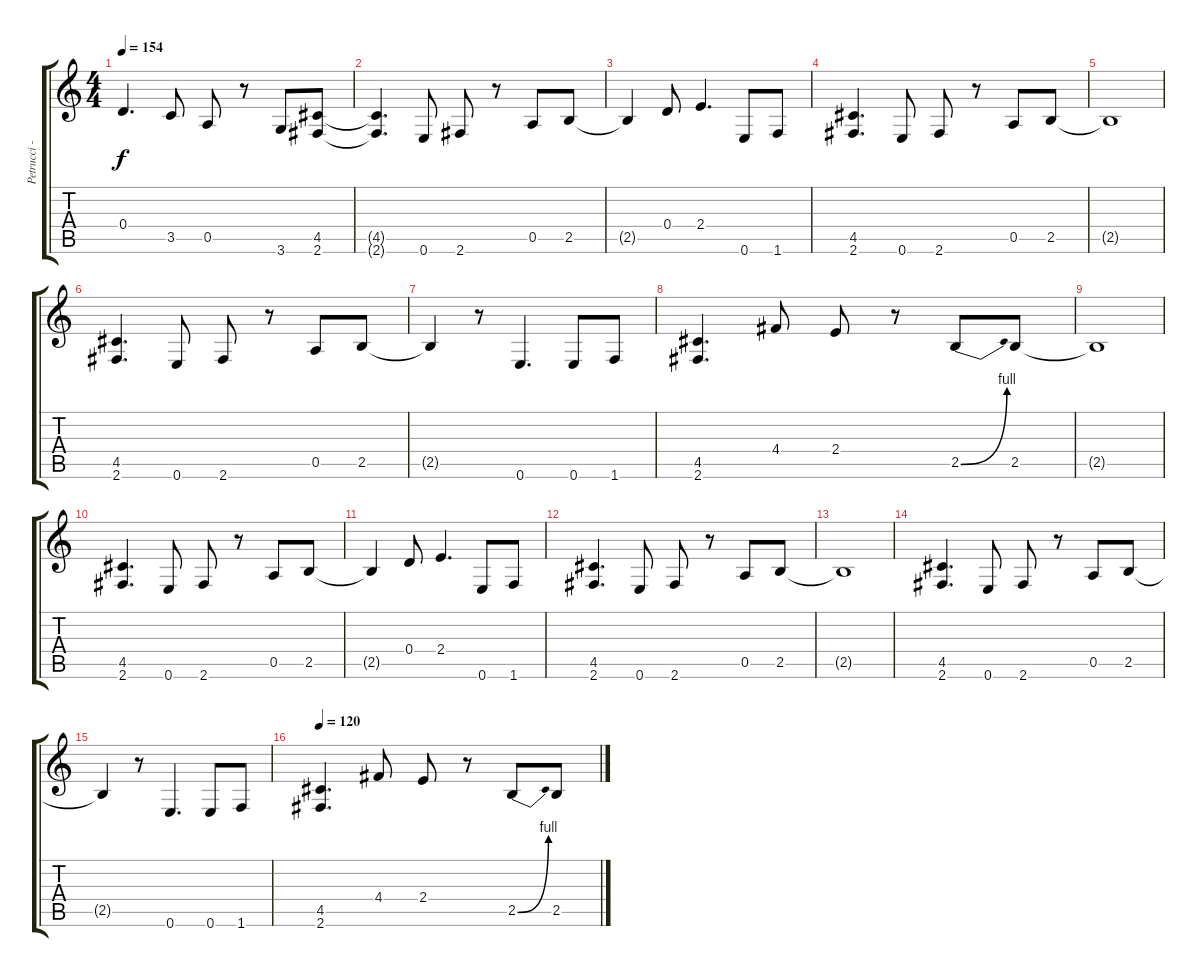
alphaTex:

\track ("Petrucci - Overdriven Guitar" "Petrucci -") {instrument distortionguitar}
\staff {score tabs}
\tuning (E4 B3 G3 D3 A2 E2) {hide}
\ts (4 4)
\tempo 154
\clef g2
\ks c
0.4{t}.4{d dy f} 3.5.8 0.5.8 r.8 3.6.8 (4.5 2.6).8 |
(4.5{t} 2.6{t}).4{d} 0.6.8 2.6.8 r.8 0.5.8 2.5.8 |
2.5{t}.4 0.4.8 2.4.4{d} 0.6.8 1.6.8 |
(4.5 2.6).4{d} 0.6.8 2.6.8 r.8 0.5.8 2.5.8 |
2.5{t}.1 |
(4.5 2.6).4{d} 0.6.8 2.6.8 r.8 0.5.8 2.5.8 |
2.5{t}.4 r.8 0.6.4{d} 0.6.8 1.6.8 |
(4.5 2.6).4{d} 4.4.8 2.4.8 r.8 2.5{be (bend 0 0 60 4)}.8 2.5.8 |
2.5{t}.1 |
(4.5 2.6).4{d} 0.6.8 2.6.8 r.8 0.5.8 2.5.8 |
2.5{t}.4 0.4.8 2.4.4{d} 0.6.8 1.6.8 |
(4.5 2.6).4{d} 0.6.8 2.6.8 r.8 0.5.8 2.5.8 |
2.5{t}.1 |
(4.5 2.6).4{d} 0.6.8 2.6.8 r.8 0.5.8 2.5.8 |
2.5{t}.4 r.8 0.6.4{d} 0.6.8 1.6.8 |
\tempo 120
(4.5 2.6).4{d} 4.4.8 2.4.8 r.8 2.5{be (bend 0 0 60 4)}.8 2.5.8
